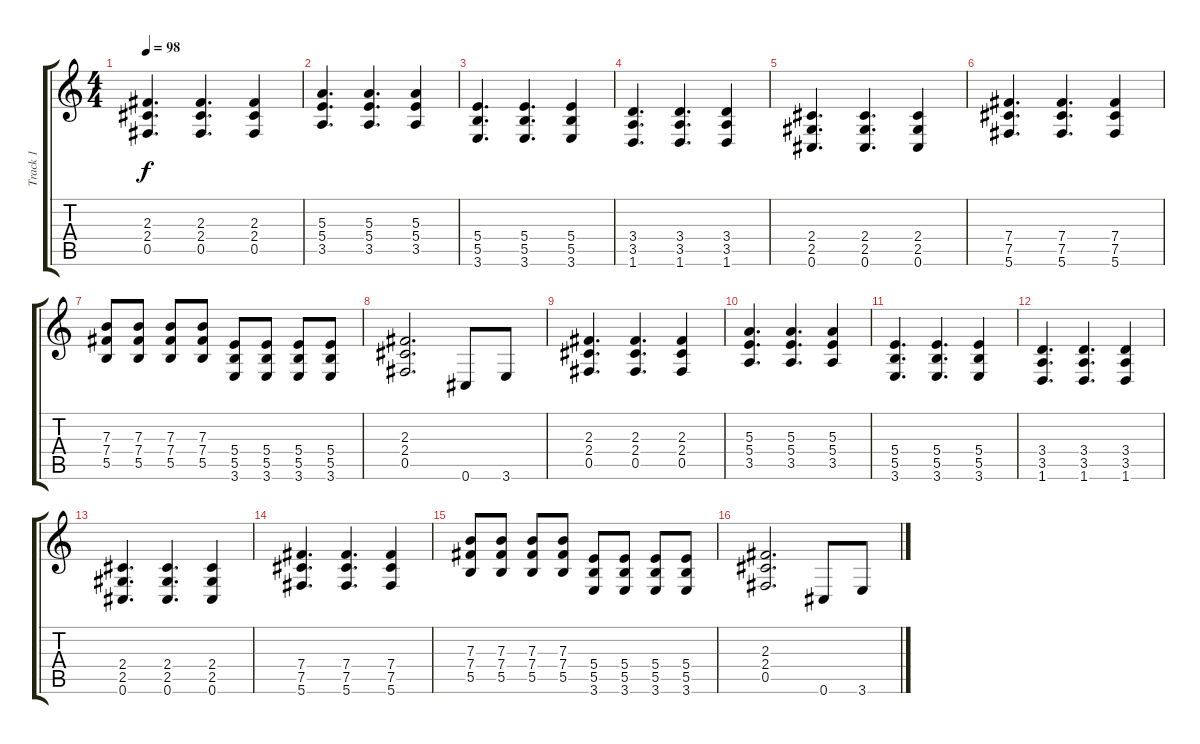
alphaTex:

\track ("Track 1" "Track 1") {instrument distortionguitar}
\staff {score tabs}
\tuning (Db4 Ab3 E3 B2 Gb2 Db2) {hide}
\ts (4 4)
\tempo 98
\clef g2
\ks c
(2.3 2.4 0.5).4{d dy f} (2.3 2.4 0.5).4{d} (2.3 2.4 0.5).4 |
(5.3 5.4 3.5).4{d} (5.3 5.4 3.5).4{d} (5.3 5.4 3.5).4 |
(5.4 5.5 3.6).4{d} (5.4 5.5 3.6).4{d} (5.4 5.5 3.6).4 |
(3.4 3.5 1.6).4{d} (3.4 3.5 1.6).4{d} (3.4 3.5 1.6).4 |
(2.4 2.5 0.6).4{d} (2.4 2.5 0.6).4{d} (2.4 2.5 0.6).4 |
(7.4 7.5 5.6).4{d} (7.4 7.5 5.6).4{d} (7.4 7.5 5.6).4 |
(7.3 7.4 5.5).8 (7.3 7.4 5.5).8 (7.3 7.4 5.5).8 (7.3 7.4 5.5).8 (5.4 5.5 3.6).8 (5.4 5.5 3.6).8 (5.4 5.5 3.6).8 (5.4 5.5 3.6).8 |
(2.3 2.4 0.5).2{d} 0.6.8 3.6.8 |
(2.3 2.4 0.5).4{d} (2.3 2.4 0.5).4{d} (2.3 2.4 0.5).4 |
(5.3 5.4 3.5).4{d} (5.3 5.4 3.5).4{d} (5.3 5.4 3.5).4 |
(5.4 5.5 3.6).4{d} (5.4 5.5 3.6).4{d} (5.4 5.5 3.6).4 |
(3.4 3.5 1.6).4{d} (3.4 3.5 1.6).4{d} (3.4 3.5 1.6).4 |
(2.4 2.5 0.6).4{d} (2.4 2.5 0.6).4{d} (2.4 2.5 0.6).4 |
(7.4 7.5 5.6).4{d} (7.4 7.5 5.6).4{d} (7.4 7.5 5.6).4 |
(7.3 7.4 5.5).8 (7.3 7.4 5.5).8 (7.3 7.4 5.5).8 (7.3 7.4 5.5).8 (5.4 5.5 3.6).8 (5.4 5.5 3.6).8 (5.4 5.5 3.6).8 (5.4 5.5 3.6).8 |
(2.3 2.4 0.5).2{d} 0.6.8 3.6.8
